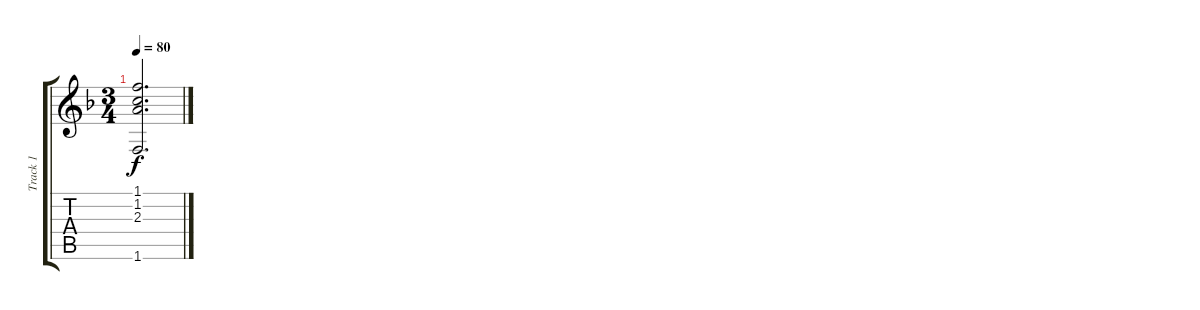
\track ("Track 1" "Track 1") {instrument acousticguitarsteel}
\staff {score tabs}
\tuning (E4 B3 G3 D3 A2 E2) {hide}
\ts (3 4)
\tempo 80
\clef g2
\ks f
(1.1 1.2 2.3 1.6).2{d dy f}
